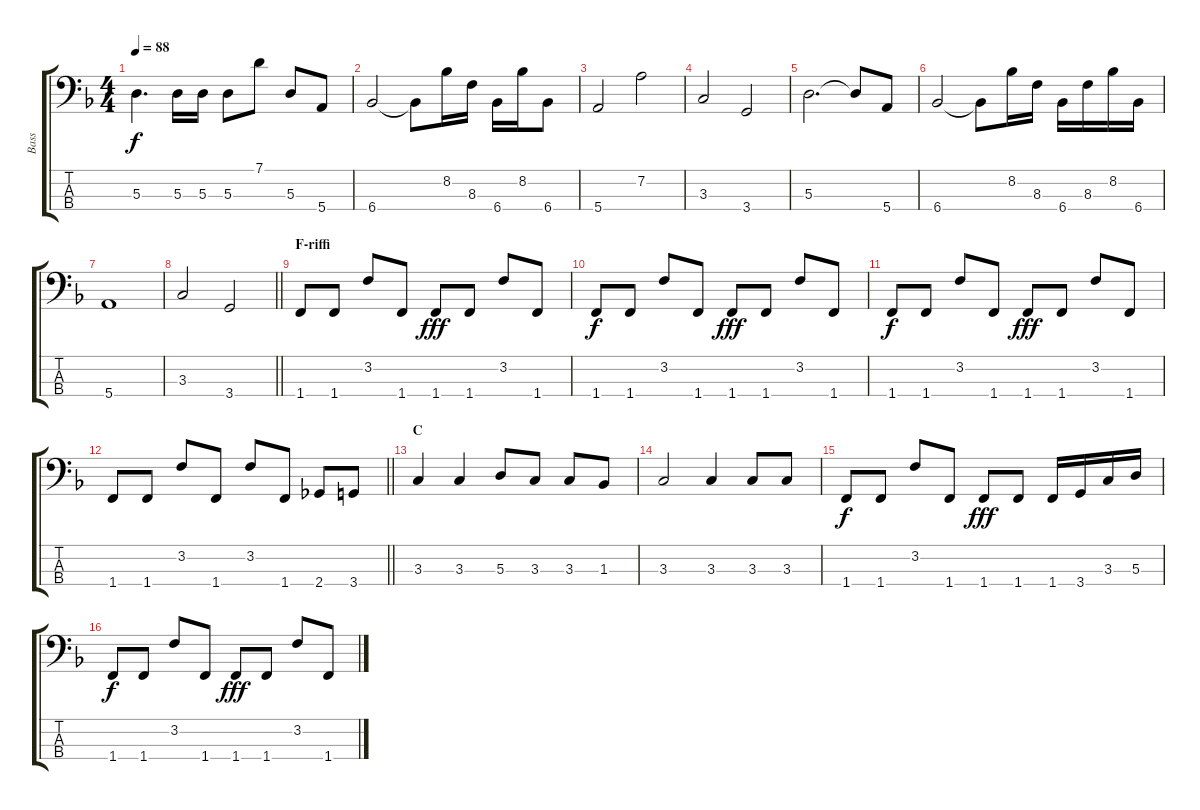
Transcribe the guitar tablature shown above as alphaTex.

\track ("Bass" "Bass") {instrument electricbasspick}
\staff {score tabs}
\tuning (G2 D2 A1 E1) {hide}
\ts (4 4)
\tempo 88
\clef f4
\ks dminor
5.3.4{d dy f} 5.3.16 5.3.16 5.3.8 7.1.8 5.3.8 5.4.8 |
6.4.2 6.4{t}.8 8.2.16 8.3.16 6.4.16 8.2.16 6.4.8 |
5.4.2 7.2.2 |
3.3.2 3.4.2 |
5.3.2{d} 5.3{t}.8 5.4.8 |
6.4.2 6.4{t}.8 8.2.16 8.3.16 6.4.16 8.3.16 8.2.16 6.4.16 |
5.4.1 |
\barLineRight lightlight
3.3.2 3.4.2 |
\section ("" "F-riffi")
1.4.8 1.4.8 3.2.8 1.4.8 1.4.8{dy fff} 1.4.8 3.2.8 1.4.8 |
1.4.8{dy f} 1.4.8 3.2.8 1.4.8 1.4.8{dy fff} 1.4.8 3.2.8 1.4.8 |
1.4.8{dy f} 1.4.8 3.2.8 1.4.8 1.4.8{dy fff} 1.4.8 3.2.8 1.4.8 |
\barLineRight lightlight
1.4.8 1.4.8 3.2.8 1.4.8 3.2.8 1.4.8 2.4.8 3.4.8 |
\section ("" "C")
3.3.4 3.3.4 5.3.8 3.3.8 3.3.8 1.3.8 |
3.3.2 3.3.4 3.3.8 3.3.8 |
1.4.8{dy f} 1.4.8 3.2.8 1.4.8 1.4.8{dy fff} 1.4.8 1.4.16 3.4.16 3.3.16 5.3.16 |
1.4.8{dy f} 1.4.8 3.2.8 1.4.8 1.4.8{dy fff} 1.4.8 3.2.8 1.4.8
